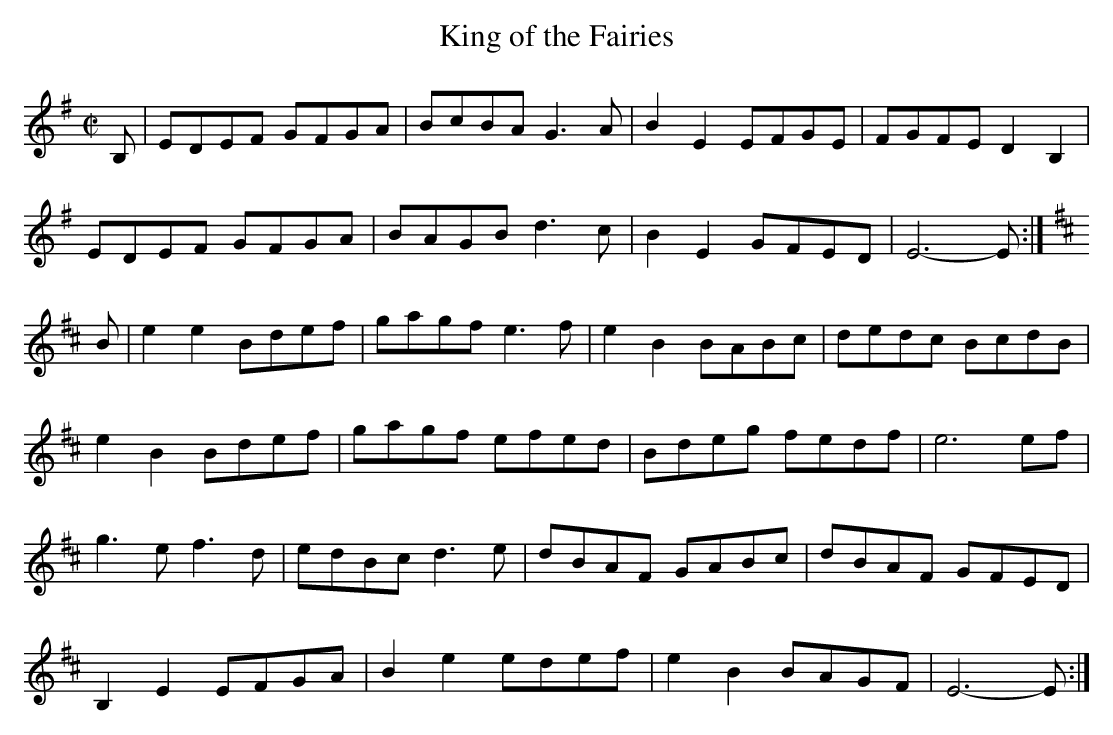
X:1
T:King of the Fairies
M:C|
L:1/8
K:E Minor
B,|EDEF GFGA|BcBA G3A|B2E2 EFGE|FGFE D2B,2|!
EDEF GFGA|BAGB d3c|B2E2 GFED|E6-E:|!
K:E Dorian
B|e2e2 Bdef|gagf e3f|e2B2 BABc|dedc BcdB|!
e2B2 Bdef|gagf efed|Bdeg fedf|e6ef|!
g3e f3d|edBc d3e|dBAF GABc|dBAF GFED|!
B,2E2 EFGA|B2e2 edef|e2B2 BAGF|E6-E:|!
